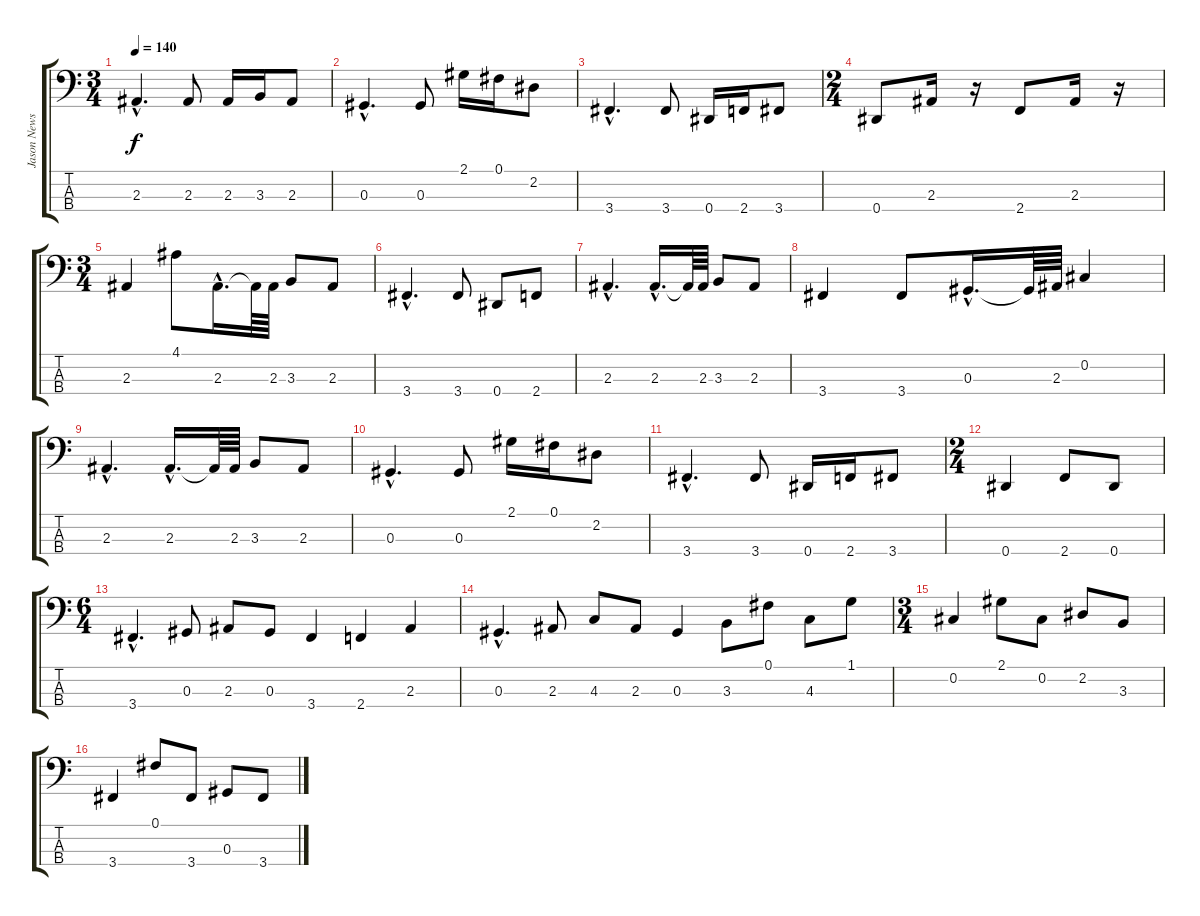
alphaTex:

\track ("Jason Newsted" "Jason News") {instrument acousticguitarnylon}
\staff {score tabs}
\tuning (Gb2 Db2 Ab1 Eb1) {hide}
\ts (3 4)
\tempo 140
\clef f4
\ks c
2.3{hac}.4{d dy f} 2.3.8 2.3.16 3.3.16 2.3.8 |
0.3{hac}.4{d} 0.3.8 2.1.16 0.1.16 2.2.8 |
3.4{hac}.4{d} 3.4.8 0.4.16 2.4.16 3.4.8 |
\ts (2 4)
0.4.8 2.3.16 r.16 2.4.8 2.3.16 r.16 |
\ts (3 4)
2.3.4 4.1.8 2.3{hac}.16{d} 2.3{t}.64 2.3.64 3.3.8 2.3.8 |
3.4{hac}.4{d} 3.4.8 0.4.8 2.4.8 |
2.3{hac}.4{d} 2.3{hac}.16{d} 2.3{t}.64 2.3.64 3.3.8 2.3.8 |
3.4.4 3.4.8 0.3{hac}.16{d} 0.3{t}.64 2.3.64 0.2.4 |
2.3{hac}.4{d} 2.3{hac}.16{d} 2.3{t}.64 2.3.64 3.3.8 2.3.8 |
0.3{hac}.4{d} 0.3.8 2.1.16 0.1.16 2.2.8 |
3.4{hac}.4{d} 3.4.8 0.4.16 2.4.16 3.4.8 |
\ts (2 4)
0.4.4 2.4.8 0.4.8 |
\ts (6 4)
3.4{hac}.4{d} 0.3.8 2.3.8 0.3.8 3.4.4 2.4.4 2.3.4 |
0.3{hac}.4{d} 2.3.8 4.3.8 2.3.8 0.3.4 3.3.8 0.1.8 4.3.8 1.1.8 |
\ts (3 4)
0.2.4 2.1.8 0.2.8 2.2.8 3.3.8 |
3.4.4 0.1.8 3.4.8 0.3.8 3.4.8
